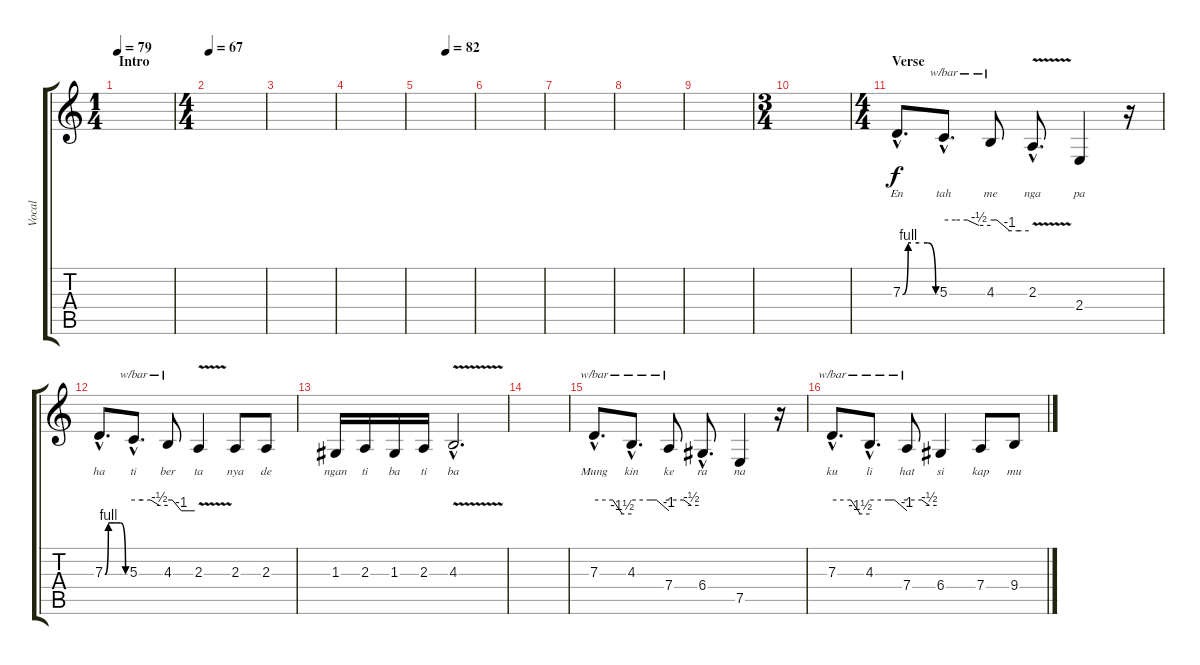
\track ("Vocal" "Vocal") {instrument fiddle}
\staff {score tabs}
\tuning (E4 B3 G3 D3 A2 E2) {hide}
\ts (1 4)
\section ("" "Intro")
\tempo 79
\clef g2
\ks c
|
\ts (4 4)
\tempo 67
|
|
|
\tempo (82 0.5)
|
|
|
|
|
\ts (3 4)
|
\ts (4 4)
\section ("" "Verse ")
7.3{be (custom 0 0 10 4 15 4 30 4 45 4 60 0) hac}.8{d lyrics (0 "En") lyrics (1 "") lyrics (2 "") lyrics (3 "") lyrics (4 "")} 5.3{hac}.8{d tbe (custom default 0 0 15 0 30 0 45 -2 60 -2) lyrics (0 "tah") lyrics (1 "") lyrics (2 "") lyrics (3 "") lyrics (4 "")} 4.3.8{tbe (custom default 0 0 10 0 30 -4 45 -4 60 -4) lyrics (0 "me") lyrics (1 "") lyrics (2 "") lyrics (3 "") lyrics (4 "")} 2.3{v hac}.8{d lyrics (0 "nga") lyrics (1 "") lyrics (2 "") lyrics (3 "") lyrics (4 "")} 2.4.4{lyrics (0 "pa") lyrics (1 "") lyrics (2 "") lyrics (3 "") lyrics (4 "")} r.16 |
7.3{be (custom 0 0 10 4 15 4 30 4 45 4 60 0) hac}.8{d lyrics (0 "ha") lyrics (1 "") lyrics (2 "") lyrics (3 "") lyrics (4 "")} 5.3{hac}.8{d tbe (custom default 0 0 15 0 30 0 45 -2 60 -2) lyrics (0 "ti") lyrics (1 "") lyrics (2 "") lyrics (3 "") lyrics (4 "")} 4.3.8{tbe (custom default 0 0 10 0 30 -4 45 -4 60 -4) lyrics (0 "ber") lyrics (1 "") lyrics (2 "") lyrics (3 "") lyrics (4 "")} 2.3{v}.4{lyrics (0 "ta") lyrics (1 "") lyrics (2 "") lyrics (3 "") lyrics (4 "")} 2.3.8{lyrics (0 "nya") lyrics (1 "") lyrics (2 "") lyrics (3 "") lyrics (4 "")} 2.3.8{lyrics (0 "de") lyrics (1 "") lyrics (2 "") lyrics (3 "") lyrics (4 "")} |
1.3.16{lyrics (0 "ngan") lyrics (1 "") lyrics (2 "") lyrics (3 "") lyrics (4 "")} 2.3.16{lyrics (0 "ti") lyrics (1 "") lyrics (2 "") lyrics (3 "") lyrics (4 "")} 1.3.16{lyrics (0 "ba") lyrics (1 "") lyrics (2 "") lyrics (3 "") lyrics (4 "")} 2.3.16{lyrics (0 "ti") lyrics (1 "") lyrics (2 "") lyrics (3 "") lyrics (4 "")} 4.3{v hac}.2{d lyrics (0 "ba") lyrics (1 "") lyrics (2 "") lyrics (3 "") lyrics (4 "")} |
|
\section ("" "")
7.3{hac}.8{d tbe (custom default 0 0 30 0 45 -6 60 -6) lyrics (0 "Mung") lyrics (1 "") lyrics (2 "") lyrics (3 "") lyrics (4 "")} 4.3{hac}.8{d tbe (custom default 0 0 30 0 40 0 60 -4) lyrics (0 "kin") lyrics (1 "") lyrics (2 "") lyrics (3 "") lyrics (4 "")} 7.4.8{tbe (custom default 0 0 30 0 45 -2 60 -2) lyrics (0 "ke") lyrics (1 "") lyrics (2 "") lyrics (3 "") lyrics (4 "")} 6.4{hac}.8{d lyrics (0 "ra") lyrics (1 "") lyrics (2 "") lyrics (3 "") lyrics (4 "")} 7.5.4{lyrics (0 "na") lyrics (1 "") lyrics (2 "") lyrics (3 "") lyrics (4 "")} r.16 |
7.3{hac}.8{d tbe (custom default 0 0 30 0 45 -6 60 -6) lyrics (0 "ku") lyrics (1 "") lyrics (2 "") lyrics (3 "") lyrics (4 "")} 4.3{hac}.8{d tbe (custom default 0 0 30 0 40 0 60 -4) lyrics (0 "li") lyrics (1 "") lyrics (2 "") lyrics (3 "") lyrics (4 "")} 7.4.8{tbe (custom default 0 0 30 0 45 -2 60 -2) lyrics (0 "hat") lyrics (1 "") lyrics (2 "") lyrics (3 "") lyrics (4 "")} 6.4.4{lyrics (0 "si") lyrics (1 "") lyrics (2 "") lyrics (3 "") lyrics (4 "")} 7.4.8{lyrics (0 "kap") lyrics (1 "") lyrics (2 "") lyrics (3 "") lyrics (4 "")} 9.4.8{lyrics (0 "mu") lyrics (1 "") lyrics (2 "") lyrics (3 "") lyrics (4 "")}
